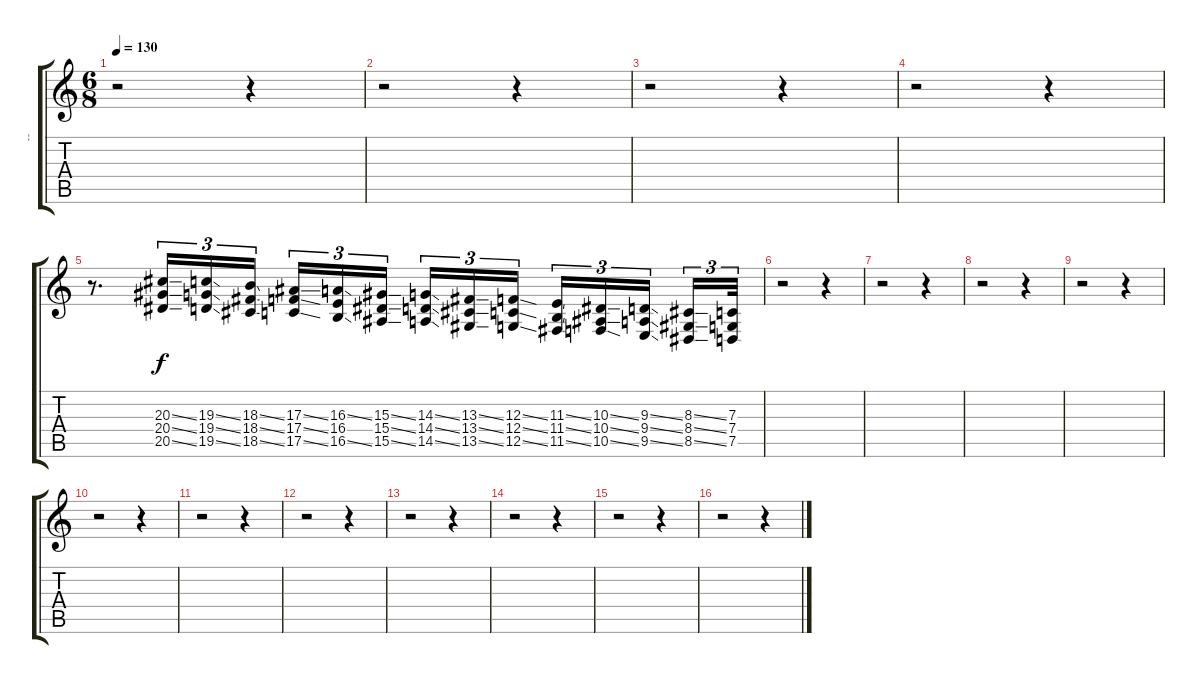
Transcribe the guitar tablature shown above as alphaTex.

\track ("--" "--") {instrument stringensemble1}
\staff {score tabs}
\tuning (D4 A3 F3 C3 G2 C2) {hide}
\ts (6 8)
\tempo 130
\clef g2
\ks c
r.2{dy f} r.4 |
r.2 r.4 |
r.2 r.4 |
r.2 r.4 |
r.8{d} (20.3{ss} 20.4{ss} 20.5{ss}).16{tu (3 2) instrument guitarfretnoise} (19.3{ss} 19.4{ss} 19.5{ss}).16{tu (3 2)} (18.3{ss} 18.4{ss} 18.5{ss}).16{tu (3 2)} (17.3{ss} 17.4{ss} 17.5{ss}).16{tu (3 2)} (16.3{ss} 16.4 16.5{ss}).16{tu (3 2)} (15.3{ss} 15.4{ss} 15.5{ss}).16{tu (3 2)} (14.3{ss} 14.4{ss} 14.5{ss}).16{tu (3 2)} (13.3{ss} 13.4{ss} 13.5{ss}).16{tu (3 2)} (12.3{ss} 12.4{ss} 12.5{ss}).16{tu (3 2)} (11.3{ss} 11.4{ss} 11.5{ss}).16{tu (3 2)} (10.3{ss} 10.4{ss} 10.5{ss}).16{tu (3 2)} (9.3{ss} 9.4{ss} 9.5{ss}).16{tu (3 2)} (8.3{ss} 8.4{ss} 8.5{ss}).16{tu (3 2)} (7.3 7.4 7.5).32{tu (3 2)} |
r.2 r.4 |
r.2 r.4 |
r.2 r.4 |
r.2 r.4 |
r.2 r.4 |
r.2 r.4 |
r.2 r.4 |
r.2 r.4 |
r.2 r.4 |
r.2 r.4 |
r.2 r.4
